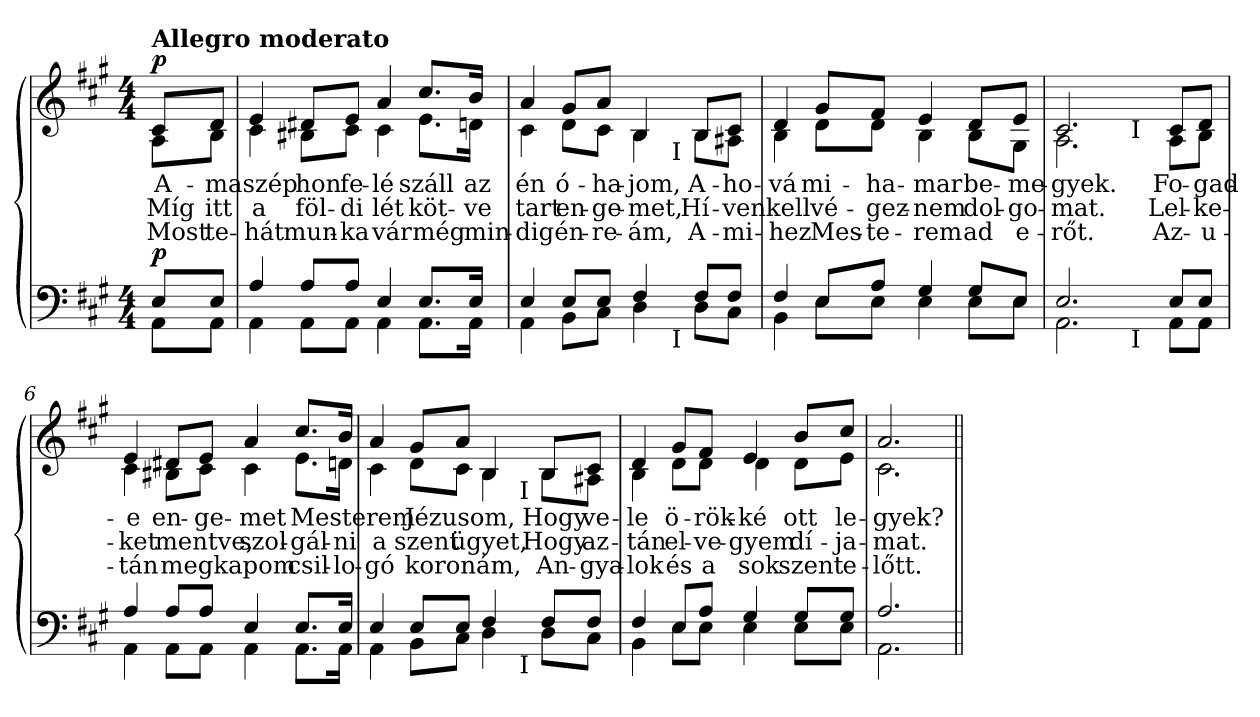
**kern	**dynam	**kern	**text	**text	**text	**dynam
*part2	*part2	*part1	*part1	*part1	*part1	*part1
*staff2	*staff2	*staff1	*staff1	*staff1	*staff1	*staff1
*clefF4	*	*clefG2	*	*	*	*
*k[f#c#g#]	*	*k[f#c#g#]	*	*	*	*
*f#:	*	*f#:	*	*	*	*
*M4/4	*	*M4/4	*	*	*	*
=1	=1	=1	=1	=1	=1	=1
*^	*	*^	*	*	*	*
!	!	!	!LO:TX:a:B:t=Allegro moderato	!	!	!	!	!
!	!	!LO:DY:a	!	!	!LO:LY:b	!LO:LY:b	!LO:LY:b	!LO:DY:b
8E/L	8AA\L	p	8c#/L	8A\L	A-	Míg	Most	p
!	!	!	!	!	!LO:LY:b	!LO:LY:b	!LO:LY:b	!
8E/J	8AA\J	.	8d/J	8B\J	-ma	itt	te-	.
=2	=2	=2	=2	=2	=2	=2	=2	=2
!	!	!	!	!	!LO:LY:b	!LO:LY:b	!LO:LY:b	!
4A/	4AA\	.	4e/	4c#\	szép	a	-hát	.
!	!	!	!	!	!LO:LY:b	!LO:LY:b	!LO:LY:b	!
8A/L	8AA\L	.	8d#X/L	8B#X\L	hon	föl-	mun-	.
!	!	!	!	!	!LO:LY:b	!LO:LY:b	!LO:LY:b	!
8A/J	8AA\J	.	8e/J	8c#\J	fe-	-di	-ka	.
!	!	!	!	!	!LO:LY:b	!LO:LY:b	!LO:LY:b	!
4E/	4AA\	.	4a/	4c#\	-lé	lét	vár	.
!	!	!	!	!	!LO:LY:b	!LO:LY:b	!LO:LY:b	!
8.E/L	8.AA\L	.	8.cc#/L	8.e\L	száll	köt-	még	.
!	!	!	!	!	!LO:LY:b	!LO:LY:b	!LO:LY:b	!
16E/Jk	16AA\Jk	.	16b/Jk	16d\Jk	az	-ve	min-	.
=3	=3	=3	=3	=3	=3	=3	=3	=3
!	!	!	!	!	!LO:LY:b	!LO:LY:b	!LO:LY:b	!
*	*^	*	*	*^	*	*	*	*
4E/	4AA\	2ryy	.	4a/	4c#\	2ryy	én	tart	-dig	.
!	!	!	!	!	!	!	!LO:LY:b	!LO:LY:b	!LO:LY:b	!
8E/L	8BB\L	.	.	8g#/L	8d\L	.	ó-	en-	én-	.
!	!	!	!	!	!	!	!LO:LY:b	!LO:LY:b	!LO:LY:b	!
8E/J	8C#\J	.	.	8a/J	8c#\J	.	-ha-	-ge-	-re-	.
!	!	!	!	!	!	!	!LO:LY:b	!LO:LY:b	!LO:LY:b	!
4F#/	4D\	8ryy	.	4B/	4B\	8ryy	-jom,	-met,	-ám,	.
.	.	32ryy	.	.	.	32ryy	.	.	.	.
!	!	!	!	!	!	!LO:TX:b:t=I	!	!	!	!
!	!	!LO:TX:b:t=I	!	!	!	!	!	!	!	!
.	.	4ryy	.	.	.	4ryy	.	.	.	.
!	!	!	!	!	!	!	!LO:LY:b	!LO:LY:b	!LO:LY:b	!
8F#/L	8D\L	.	.	8B/L	8B\L	.	A-	Hí-	A-	.
!	!	!	!	!	!	!	!LO:LY:b	!LO:LY:b	!LO:LY:b	!
8F#/J	8C#\J	.	.	8c#/J	8A#X\J	.	-ho-	-ven	-mi-	.
.	.	16.ryy	.	.	.	16.ryy	.	.	.	.
*	*v	*v	*	*	*	*	*	*	*	*
*	*	*	*	*v	*v	*	*	*	*
=4	=4	=4	=4	=4	=4	=4	=4	=4
*	*^	*	*	*^	*	*	*	*
!	!	!	!	!	!	!	!LO:LY:b	!LO:LY:b	!LO:LY:b	!
*	*v	*v	*	*	*	*	*	*	*	*
*	*	*	*	*v	*v	*	*	*	*
4F#/	4BB\	.	4d/	4B\	-vá	kell	-hez	.
!	!	!	!	!	!LO:LY:b	!LO:LY:b	!LO:LY:b	!
8E/L	8E\L	.	8g#/L	8d\L	mi-	vé-	Mes-	.
!	!	!	!	!	!LO:LY:b	!LO:LY:b	!LO:LY:b	!
8A/J	8E\J	.	8f#/J	8d\J	-ha-	-gez-	-te-	.
!	!	!	!	!	!LO:LY:b	!LO:LY:b	!LO:LY:b	!
4G#/	4E\	.	4e/	4B\	-mar	-nem	-rem	.
!	!	!	!	!	!LO:LY:b	!LO:LY:b	!LO:LY:b	!
8G#/L	8E\L	.	8d/L	8B\L	be-	dol-	ad	.
!	!	!	!	!	!LO:LY:b	!LO:LY:b	!LO:LY:b	!
8E/J	8E\J	.	8e/J	8G#\J	-me-	-go-	e-	.
!!LO:LB:g=z
=5	=5	=5	=5	=5	=5	=5	=5	=5
!	!	!	!	!	!LO:LY:b	!LO:LY:b	!LO:LY:b	!
*	*^	*	*	*^	*	*	*	*
2.E/	2.AA\	2ryy	.	2.c#/	2.A\	2ryy	-gyek.	-mat.	-rőt.	.
.	.	32ryy	.	.	.	32ryy	.	.	.	.
!	!	!	!	!	!	!LO:TX:b:t=I	!	!	!	!
!	!	!LO:TX:b:t=I	!	!	!	!	!	!	!	!
.	.	4...ryy	.	.	.	4...ryy	.	.	.	.
!	!	!	!	!	!	!	!LO:LY:b	!LO:LY:b	!LO:LY:b	!
8E/L	8AA\L	.	.	8c#/L	8A\L	.	Fo-	Lel-	Az-	.
!	!	!	!	!	!	!	!LO:LY:b	!LO:LY:b	!LO:LY:b	!
8E/J	8AA\J	.	.	8d/J	8B\J	.	-gad-	-ke-	-u-	.
*	*v	*v	*	*	*	*	*	*	*	*
*	*	*	*	*v	*v	*	*	*	*
=6	=6	=6	=6	=6	=6	=6	=6	=6
*	*^	*	*	*^	*	*	*	*
!	!	!	!	!	!	!	!LO:LY:b	!LO:LY:b	!LO:LY:b	!
*	*v	*v	*	*	*	*	*	*	*	*
*	*	*	*	*v	*v	*	*	*	*
4A/	4AA\	.	4e/	4c#\	-e	-ket	-tán	.
!	!	!	!	!	!LO:LY:b	!LO:LY:b	!LO:LY:b	!
8A/L	8AA\L	.	8d#X/L	8B#X\L	en-	mentve,	megkapom	.
!	!	!	!	!	!LO:LY:b	!	!	!
8A/J	8AA\J	.	8e/J	8c#\J	-ge-	.	.	.
!	!	!	!	!	!LO:LY:b	!LO:LY:b	!	!
4E/	4AA\	.	4a/	4c#\	-met	szol-	.	.
!	!	!	!	!	!LO:LY:b	!LO:LY:b	!LO:LY:b	!
8.E/L	8.AA\L	.	8.cc#/L	8.e\L	Mesterem	-gál-	csil-	.
!	!	!	!	!	!	!LO:LY:b	!LO:LY:b	!
16E/Jk	16AA\Jk	.	16b/Jk	16d\Jk	.	-ni	-lo-	.
=7	=7	=7	=7	=7	=7	=7	=7	=7
!	!	!	!	!	!	!LO:LY:b	!LO:LY:b	!
*	*^	*	*	*^	*	*	*	*
4E/	4AA\	2ryy	.	4a/	4c#\	2ryy	.	a	-gó	.
!	!	!	!	!	!	!	!LO:LY:b	!LO:LY:b	!LO:LY:b	!
8E/L	8BB\L	.	.	8g#/L	8d\L	.	Jézusom,	szent	koronám,	.
!	!	!	!	!	!	!	!	!LO:LY:b	!	!
8E/J	8C#\J	.	.	8a/J	8c#\J	.	.	ügyet,	.	.
4F#/	4D\	8ryy	.	4B/	4B\	8ryy	.	.	.	.
.	.	32ryy	.	.	.	32ryy	.	.	.	.
!	!	!	!	!	!	!LO:TX:b:t=I	!	!	!	!
!	!	!LO:TX:b:t=I	!	!	!	!	!	!	!	!
.	.	4ryy	.	.	.	4ryy	.	.	.	.
!	!	!	!	!	!	!	!LO:LY:b	!LO:LY:b	!LO:LY:b	!
8F#/L	8D\L	.	.	8B/L	8B\L	.	Hogy	Hogy	An-	.
!	!	!	!	!	!	!	!LO:LY:b	!LO:LY:b	!LO:LY:b	!
8F#/J	8C#\J	.	.	8c#/J	8A#X\J	.	ve-	az-	-gya-	.
.	.	16.ryy	.	.	.	16.ryy	.	.	.	.
*	*v	*v	*	*	*	*	*	*	*	*
*	*	*	*	*v	*v	*	*	*	*
=8	=8	=8	=8	=8	=8	=8	=8	=8
*	*^	*	*	*^	*	*	*	*
!	!	!	!	!	!	!	!LO:LY:b	!LO:LY:b	!LO:LY:b	!
*	*v	*v	*	*	*	*	*	*	*	*
*	*	*	*	*v	*v	*	*	*	*
4F#/	4BB\	.	4d/	4B\	-le	-tán	-lok	.
!	!	!	!	!	!LO:LY:b	!LO:LY:b	!LO:LY:b	!
8E/L	8E\L	.	8g#/L	8d\L	ö-	el-	és	.
!	!	!	!	!	!LO:LY:b	!LO:LY:b	!LO:LY:b	!
8A/J	8E\J	.	8f#/J	8d\J	-rök-	-ve-	a	.
!	!	!	!	!	!LO:LY:b	!LO:LY:b	!LO:LY:b	!
4G#/	4E\	.	4e/	4d\	-ké	-gyem	sok	.
!	!	!	!	!	!LO:LY:b	!LO:LY:b	!LO:LY:b	!
8G#/L	8E\L	.	8b/L	8d\L	ott	dí-	szent	.
!	!	!	!	!	!LO:LY:b	!LO:LY:b	!LO:LY:b	!
8G#/J	8E\J	.	8cc#/J	8e\J	le-	-ja-	e-	.
=9	=9	=9	=9	=9	=9	=9	=9	=9
!	!	!	!	!	!LO:LY:b	!LO:LY:b	!LO:LY:b	!
2.A/	2.AA\	.	2.a/	2.c#\	-gyek?	-mat.	-lőtt.	.
*v	*v	*	*	*	*	*	*	*
*	*	*v	*v	*	*	*	*
=||	=||	=||	=||	=||	=||	=||
*-	*-	*-	*-	*-	*-	*-
